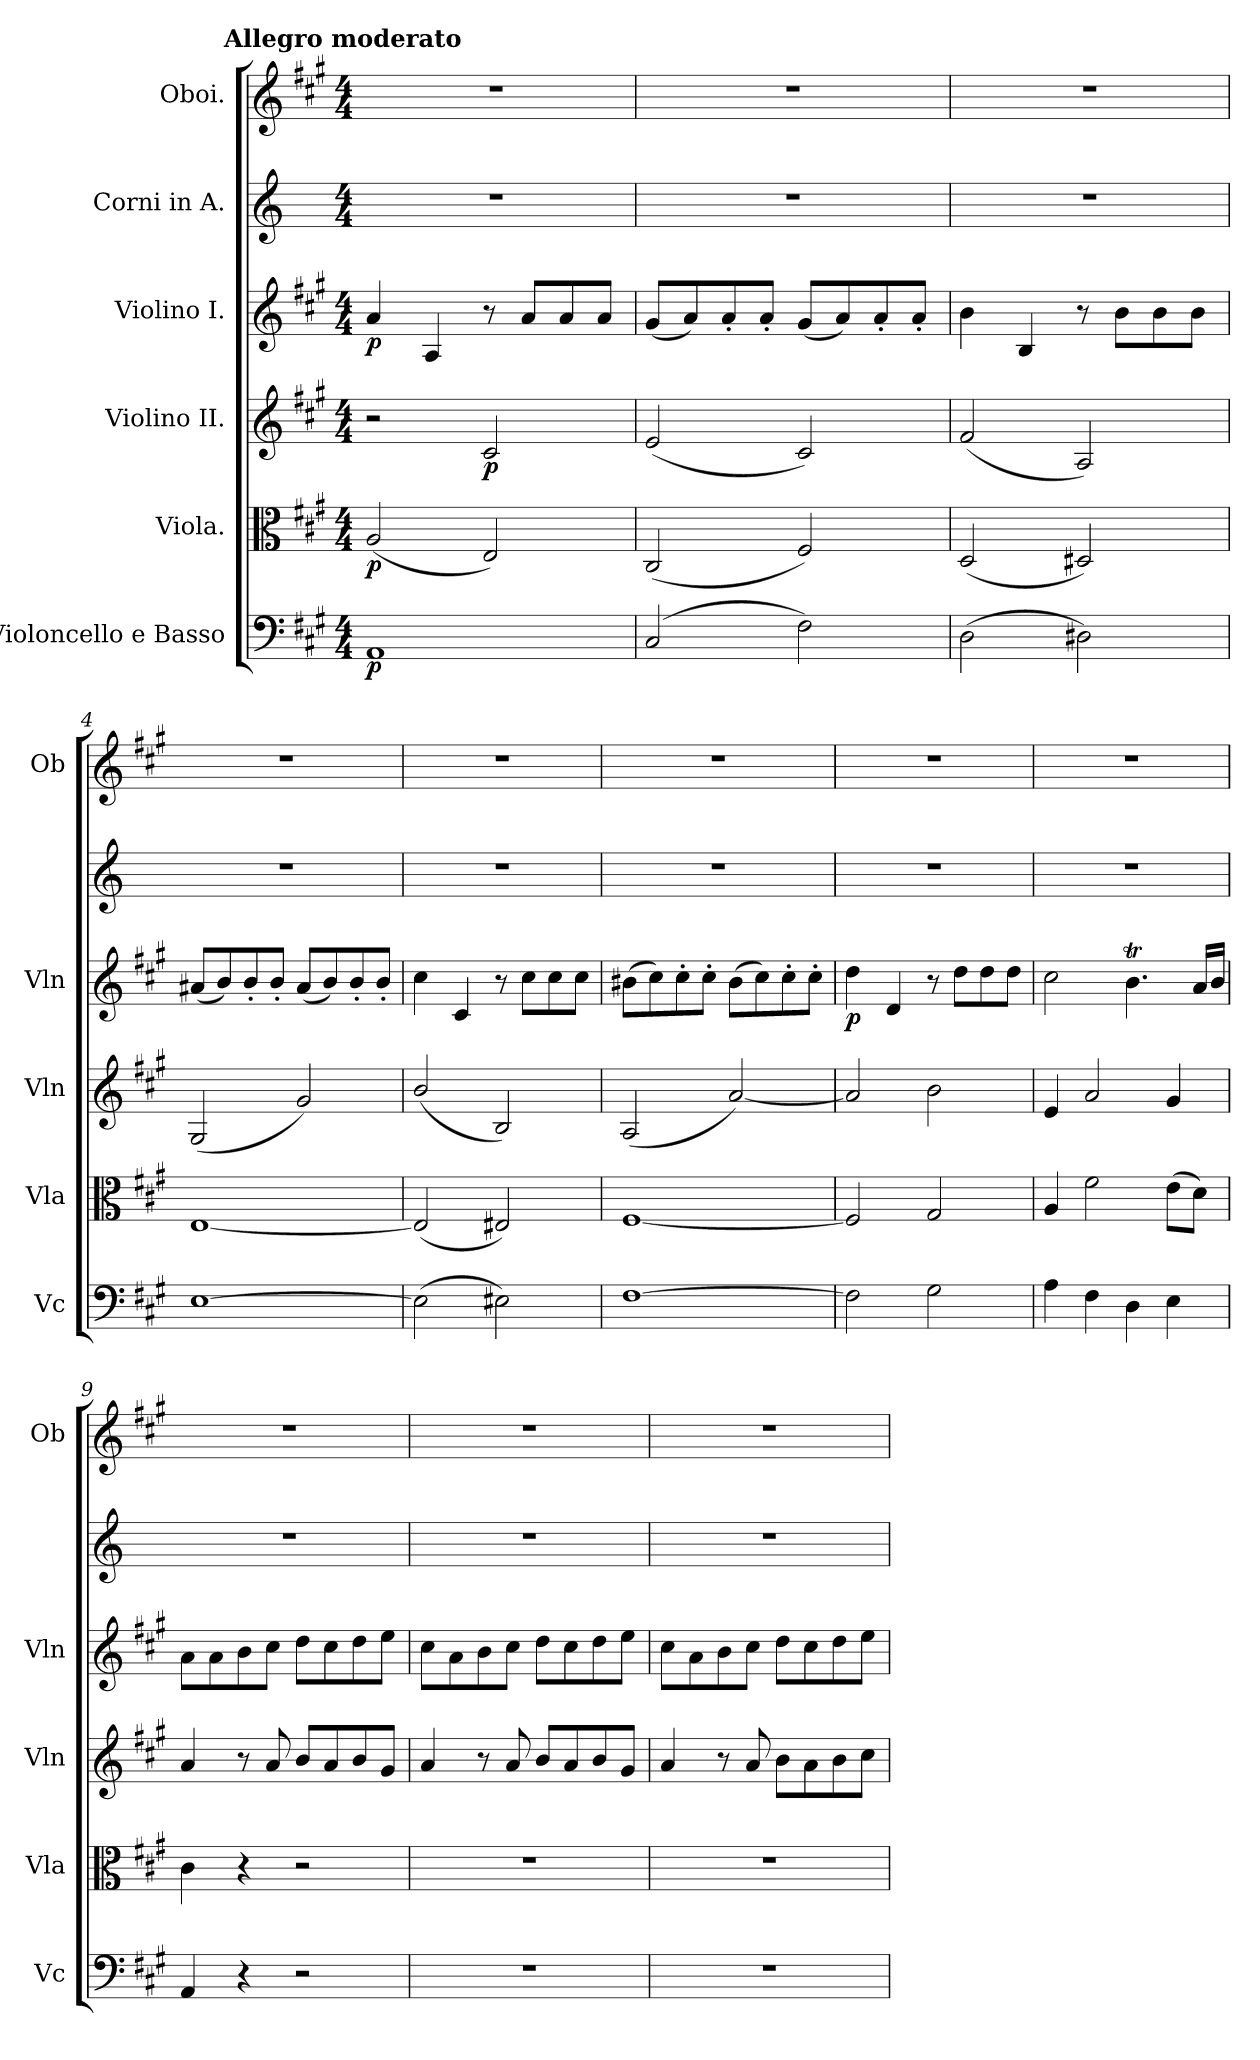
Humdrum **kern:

**kern	**dynam	**kern	**dynam	**kern	**dynam	**kern	**dynam	**kern	**kern
*part6	*part6	*part5	*part5	*part4	*part4	*part3	*part3	*part2	*part1
*staff6	*staff6	*staff5	*staff5	*staff4	*staff4	*staff3	*staff3	*staff2	*staff1
*I"Violoncello e Basso	*	*I"Viola.	*	*I"Violino II.	*	*I"Violino I.	*	*I"Corni in A.	*I"Oboi.
*I'Vc	*	*I'Vla	*	*I'Vln	*	*I'Vln	*	*	*I'Ob
*clefF4	*	*clefC3	*	*clefG2	*	*clefG2	*	*clefG2	*clefG2
*	*	*	*	*	*	*	*	*ITrd2c3	*
*k[f#c#g#]	*	*k[f#c#g#]	*	*k[f#c#g#]	*	*k[f#c#g#]	*	*k[f#c#g#]	*k[f#c#g#]
*M4/4	*	*M4/4	*	*M4/4	*	*M4/4	*	*M4/4	*M4/4
*MM160	*	*MM160	*	*MM160	*	*MM160	*	*MM160	*MM160
!!LO:REH:place=s1:a:B:enc=none:fs=12:t=Allegro moderato
=1	=1	=1	=1	=1	=1	=1	=1	=1	=1
!	!LO:DY:b	!	!LO:DY:b	!	!	!	!LO:DY:b	!	!
1AA	p	(<2A/	p	2r	.	4a/	p	1r	1r
.	.	.	.	.	.	4A/	.	.	.
!	!	!	!	!	!LO:DY:b	!	!	!	!
.	.	2E/)	.	2c#/	p	8r	.	.	.
.	.	.	.	.	.	8a/L	.	.	.
.	.	.	.	.	.	8a/	.	.	.
.	.	.	.	.	.	8a/J	.	.	.
=2	=2	=2	=2	=2	=2	=2	=2	=2	=2
(>2C#/	.	(<2C#/	.	(<2e/	.	(<8g#/L	.	1r	1r
.	.	.	.	.	.	8a/)	.	.	.
.	.	.	.	.	.	8a'/	.	.	.
.	.	.	.	.	.	8a'/J	.	.	.
2F#\)	.	2F#/)	.	2c#/)	.	(<8g#/L	.	.	.
.	.	.	.	.	.	8a/)	.	.	.
.	.	.	.	.	.	8a'/	.	.	.
.	.	.	.	.	.	8a'/J	.	.	.
=3	=3	=3	=3	=3	=3	=3	=3	=3	=3
(>2D\	.	(<2D/	.	(<2f#/	.	4b\	.	1r	1r
.	.	.	.	.	.	4B/	.	.	.
2D#X\)	.	2D#X/)	.	2A/)	.	8r	.	.	.
.	.	.	.	.	.	8b\L	.	.	.
.	.	.	.	.	.	8b\	.	.	.
.	.	.	.	.	.	8b\J	.	.	.
=4	=4	=4	=4	=4	=4	=4	=4	=4	=4
[1E	.	[1E	.	(<2G#/	.	(<8a#X/L	.	1r	1r
.	.	.	.	.	.	8b/)	.	.	.
.	.	.	.	.	.	8b'/	.	.	.
.	.	.	.	.	.	8b'/J	.	.	.
.	.	.	.	2g#/)	.	(<8a#/L	.	.	.
.	.	.	.	.	.	8b/)	.	.	.
.	.	.	.	.	.	8b'/	.	.	.
.	.	.	.	.	.	8b'/J	.	.	.
!!LO:LB:g=z
=5	=5	=5	=5	=5	=5	=5	=5	=5	=5
(>2E\]	.	(<2E/]	.	(<2b/	.	4cc#\	.	1r	1r
.	.	.	.	.	.	4c#/	.	.	.
2E#X\)	.	2E#X/)	.	2B/)	.	8r	.	.	.
.	.	.	.	.	.	8cc#\L	.	.	.
.	.	.	.	.	.	8cc#\	.	.	.
.	.	.	.	.	.	8cc#\J	.	.	.
=6	=6	=6	=6	=6	=6	=6	=6	=6	=6
[1F#	.	[1F#	.	(<2A/	.	(>8b#X\L	.	1r	1r
.	.	.	.	.	.	8cc#\)	.	.	.
.	.	.	.	.	.	8cc#'\	.	.	.
.	.	.	.	.	.	8cc#'\J	.	.	.
.	.	.	.	[2a/)	.	(>8b#\L	.	.	.
.	.	.	.	.	.	8cc#\)	.	.	.
.	.	.	.	.	.	8cc#'\	.	.	.
.	.	.	.	.	.	8cc#'\J	.	.	.
=7	=7	=7	=7	=7	=7	=7	=7	=7	=7
!	!	!	!	!	!	!	!LO:DY:b	!	!
2F#\]	.	2F#/]	.	2a/]	.	4dd\	p	1r	1r
.	.	.	.	.	.	4d/	.	.	.
2G#\	.	2G#/	.	2b\	.	8r	.	.	.
.	.	.	.	.	.	8dd\L	.	.	.
.	.	.	.	.	.	8dd\	.	.	.
.	.	.	.	.	.	8dd\J	.	.	.
=8	=8	=8	=8	=8	=8	=8	=8	=8	=8
4A\	.	4A/	.	4e/	.	2cc#\	.	1r	1r
4F#\	.	2f#\	.	2a/	.	.	.	.	.
4D\	.	.	.	.	.	4.bT\	.	.	.
4E\	.	(>8e\L	.	4g#/	.	.	.	.	.
.	.	8d\J)	.	.	.	16a/LL	.	.	.
.	.	.	.	.	.	16bTTT/JJ	.	.	.
=9	=9	=9	=9	=9	=9	=9	=9	=9	=9
4AA/	.	4c#\	.	4a/	.	8a\L	.	1r	1r
.	.	.	.	.	.	8a\	.	.	.
4r	.	4r	.	8r	.	8b\	.	.	.
.	.	.	.	8a/	.	8cc#\J	.	.	.
2r	.	2r	.	8b/L	.	8dd\L	.	.	.
.	.	.	.	8a/	.	8cc#\	.	.	.
.	.	.	.	8b/	.	8dd\	.	.	.
.	.	.	.	8g#/J	.	8ee\J	.	.	.
!!LO:PB:g=z
=10	=10	=10	=10	=10	=10	=10	=10	=10	=10
1r	.	1r	.	4a/	.	8cc#\L	.	1r	1r
.	.	.	.	.	.	8a\	.	.	.
.	.	.	.	8r	.	8b\	.	.	.
.	.	.	.	8a/	.	8cc#\J	.	.	.
.	.	.	.	8b/L	.	8dd\L	.	.	.
.	.	.	.	8a/	.	8cc#\	.	.	.
.	.	.	.	8b/	.	8dd\	.	.	.
.	.	.	.	8g#/J	.	8ee\J	.	.	.
=11	=11	=11	=11	=11	=11	=11	=11	=11	=11
1r	.	1r	.	4a/	.	8cc#\L	.	1r	1r
.	.	.	.	.	.	8a\	.	.	.
.	.	.	.	8r	.	8b\	.	.	.
.	.	.	.	8a/	.	8cc#\J	.	.	.
.	.	.	.	8b\L	.	8dd\L	.	.	.
.	.	.	.	8a\	.	8cc#\	.	.	.
.	.	.	.	8b\	.	8dd\	.	.	.
.	.	.	.	8cc#\J	.	8ee\J	.	.	.
=	=	=	=	=	=	=	=	=	=
*-	*-	*-	*-	*-	*-	*-	*-	*-	*-
